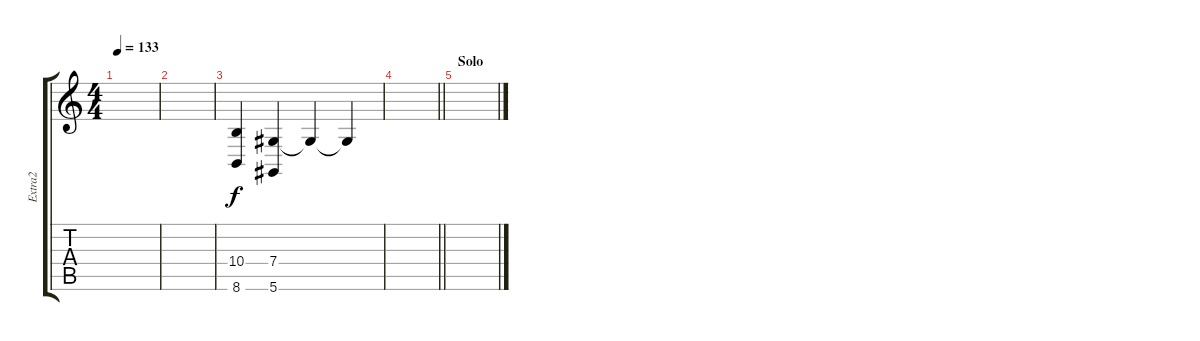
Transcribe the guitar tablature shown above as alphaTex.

\track ("Extra2" "Extra2") {instrument synthstrings1}
\staff {score tabs}
\tuning (Eb4 Bb3 Gb3 Db3 Ab2 Eb2) {hide}
\ts (4 4)
\tempo 133
\clef g2
\ks c
|
|
(10.4 8.6).4 (7.4 5.6).4 7.4{t}.4 7.4{t}.4 |
\barLineRight lightlight
|
\section ("" "Solo")
